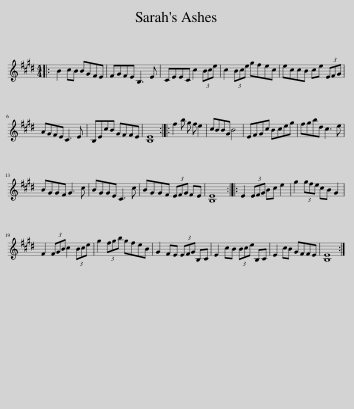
X:1
L:1/8
M:4/4
I:linebreak $
K:E
V:1 treble
V:1
|: B2 cB BGFE | FGFE B,3 E | CEEC c2 (3Bce | c2 (3Bce gfec | eccB ce (3EFG |$ %5
 AGFE C3 E | B,EcB GFFE | [B,E]8 :: f2 b g f e2 | cBBG B4 | %10
 EFGc Bceg | fgbd c3 e |$ BGGF G3 c | BGGE C3 c | BGGF (3EFG FE | %15
 [B,E]8 :: E2 (3EFG Bc e2 | g2 (3gfe cB G2 |$ F2 (3FGB c2 (3Bce | g2 (3fgb gfeB | %20
 G2 FE (3EFG B,C | E2 cB (3Bce B,C | E2 cB GFFE | [B,E]8 :| %24
